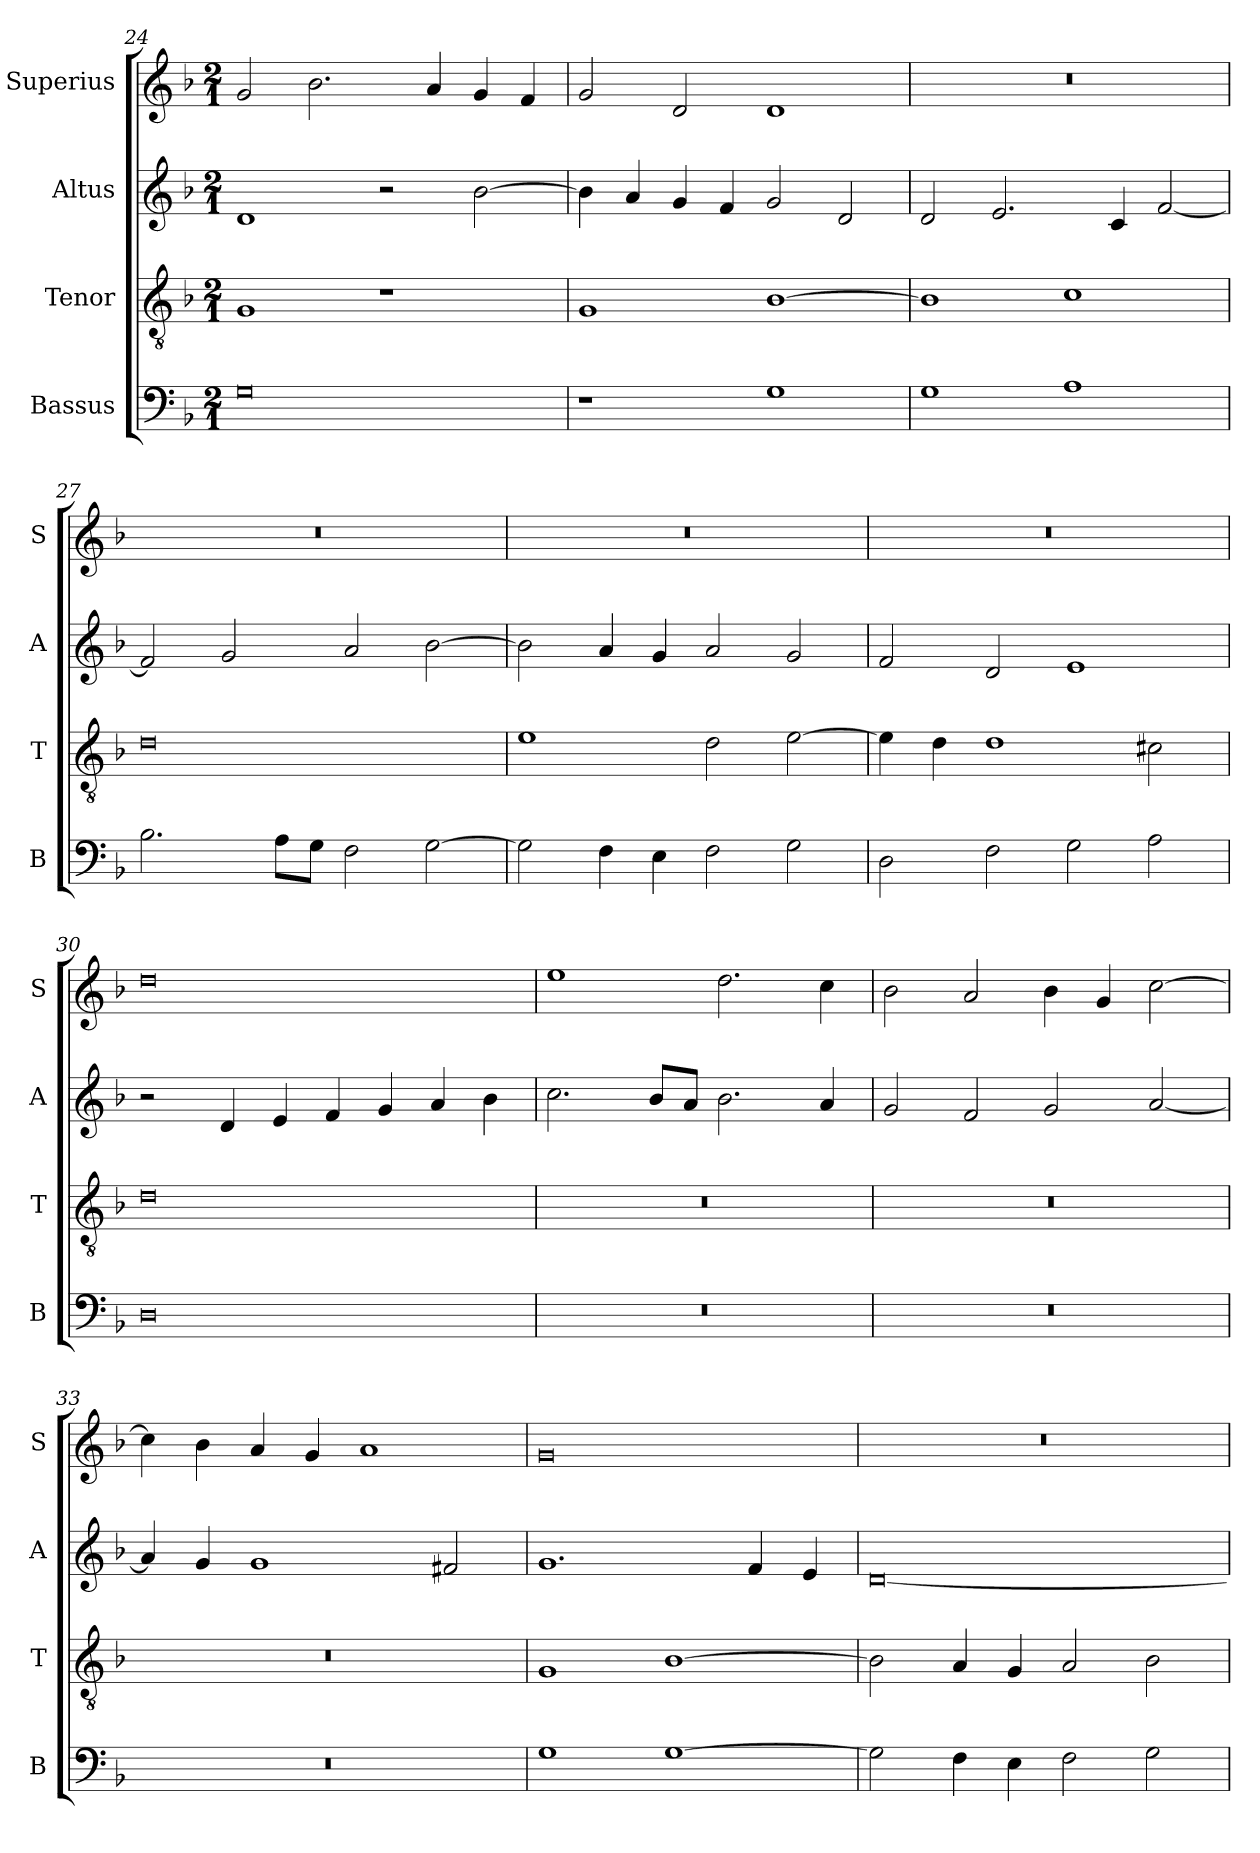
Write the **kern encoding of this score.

**kern	**kern	**kern	**kern
*part4	*part3	*part2	*part1
*staff4	*staff3	*staff2	*staff1
*I"Bassus	*I"Tenor	*I"Altus	*I"Superius
*I'B	*I'T	*I'A	*I'S
*clefF4	*clefGv2	*clefG2	*clefG2
*k[b-]	*k[b-]	*k[b-]	*k[b-]
*F:	*F:	*F:	*F:
*M2/1	*M2/1	*M2/1	*M2/1
=24	=24	=24	=24
0G	1G	1d	2g
.	.	.	2.b-
.	1r	2r	.
.	.	.	4a
.	.	[2b-	4g
.	.	.	4f
=25	=25	=25	=25
1r	1G	4b-]	2g
.	.	4a	.
.	.	4g	2d
.	.	4f	.
1G	[1B-	2g	1d
.	.	2d	.
=26	=26	=26	=26
1G	1B-]	2d	0r
.	.	2.e	.
1A	1c	.	.
.	.	4c	.
.	.	[2f	.
=27	=27	=27	=27
2.B-	0d	2f]	0r
.	.	2g	.
8AL	.	.	.
8GJ	.	.	.
2F	.	2a	.
[2G	.	[2b-	.
=28	=28	=28	=28
2G]	1e	2b-]	0r
4F	.	4a	.
4E	.	4g	.
2F	2d	2a	.
2G	[2e	2g	.
=29	=29	=29	=29
2D	4e]	2f	0r
.	4d	.	.
2F	1d	2d	.
2G	.	1e	.
2A	2c#X	.	.
=30	=30	=30	=30
0D	0d	2r	0dd
.	.	4d	.
.	.	4e	.
.	.	4f	.
.	.	4g	.
.	.	4a	.
.	.	4b-	.
=31	=31	=31	=31
0r	0r	2.cc	1ee
.	.	8b-L	.
.	.	8aJ	.
.	.	2.b-	2.dd
.	.	4a	4cc
=32	=32	=32	=32
0r	0r	2g	2b-
.	.	2f	2a
.	.	2g	4b-
.	.	.	4g
.	.	[2a	[2cc
=33	=33	=33	=33
0r	0r	4a]	4cc]
.	.	4g	4b-
.	.	1g	4a
.	.	.	4g
.	.	.	1a
.	.	2f#X	.
=34	=34	=34	=34
1G	1G	1.g	0g
[1G	[1B-	.	.
.	.	4f	.
.	.	4e	.
=35	=35	=35	=35
2G]	2B-]	[0d	0r
4F	4A	.	.
4E	4G	.	.
2F	2A	.	.
2G	2B-	.	.
=	=	=	=
*-	*-	*-	*-
